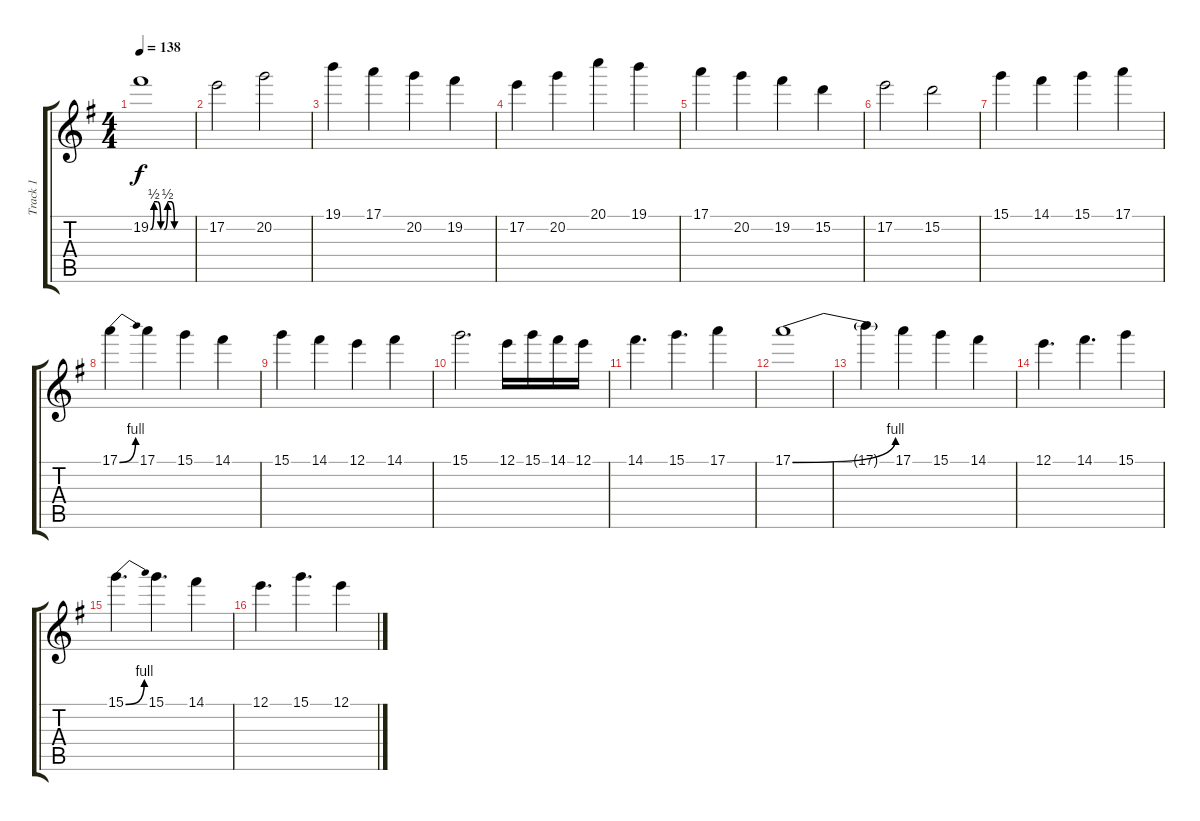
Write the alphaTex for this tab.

\track ("Track 1" "Track 1") {instrument distortionguitar}
\staff {score tabs}
\tuning (E4 B3 G3 D3 A2 E2) {hide}
\ts (4 4)
\tempo 138
\clef g2
\ks g
19.2{be (custom 0 0 5 2 10 2 15 0 20 0 25 2 30 2 35 0 45 0 50 0 60 0)}.1{dy f} |
17.2.2 20.2.2 |
19.1.4 17.1.4 20.2.4 19.2.4 |
17.2.4 20.2.4 20.1.4 19.1.4 |
17.1.4 20.2.4 19.2.4 15.2.4 |
17.2.2 15.2.2 |
15.1.4 14.1.4 15.1.4 17.1.4 |
17.1{be (bend 0 0 60 4)}.4 17.1.4 15.1.4 14.1.4 |
15.1.4 14.1.4 12.1.4 14.1.4 |
15.1.2{d} 12.1.16 15.1.16 14.1.16 12.1.16 |
14.1.4{d} 15.1.4{d} 17.1.4 |
17.1{be (bend 0 0 60 4)}.1 |
17.1{t}.4 17.1.4 15.1.4 14.1.4 |
12.1.4{d} 14.1.4{d} 15.1.4 |
15.1{be (bend 0 0 60 4)}.4{d} 15.1.4{d} 14.1.4 |
12.1.4{d} 15.1.4{d} 12.1.4
